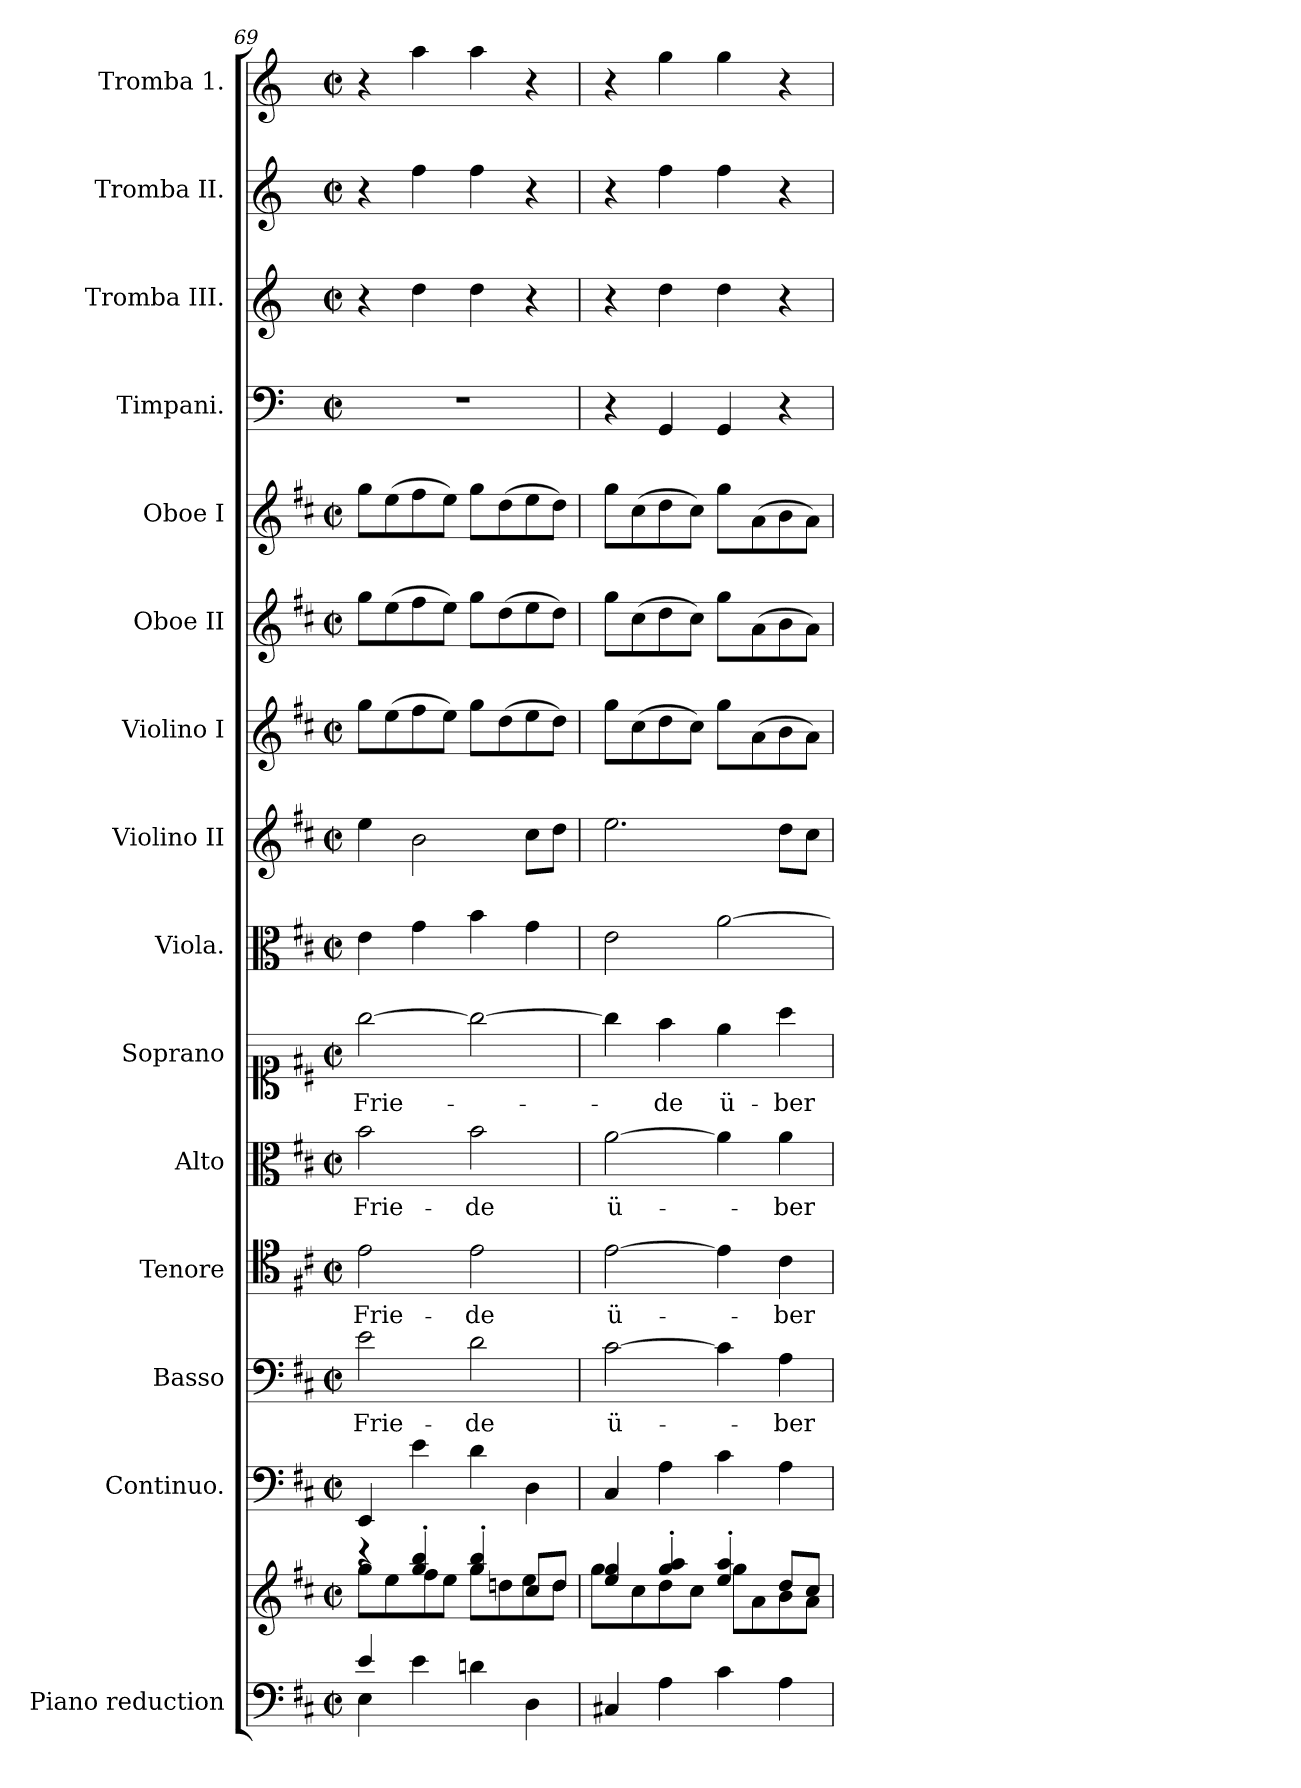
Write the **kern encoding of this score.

**kern	**kern	**kern	**kern	**text	**kern	**text	**kern	**text	**kern	**text	**kern	**kern	**kern	**kern	**kern	**kern	**kern	**kern	**kern
*part15	*part15	*part14	*part13	*part13	*part12	*part12	*part11	*part11	*part10	*part10	*part9	*part8	*part7	*part6	*part5	*part4	*part3	*part2	*part1
*staff16	*staff15	*staff14	*staff13	*staff13	*staff12	*staff12	*staff11	*staff11	*staff10	*staff10	*staff9	*staff8	*staff7	*staff6	*staff5	*staff4	*staff3	*staff2	*staff1
*I"Piano reduction	*	*I"Continuo.	*I"Basso	*	*I"Tenore	*	*I"Alto	*	*I"Soprano	*	*I"Viola.	*I"Violino II	*I"Violino I	*I"Oboe II	*I"Oboe I	*I"Timpani.	*I"Tromba III.	*I"Tromba II.	*I"Tromba 1.
*I'Pno	*	*	*	*	*	*	*	*	*	*	*I'Vla	*	*I'Vln	*I'Ob	*I'Ob	*I'Timp	*	*	*
*clefF4	*clefG2	*clefF4	*clefF4	*	*clefC4	*	*clefC3	*	*clefC1	*	*clefC3	*clefG2	*clefG2	*clefG2	*clefG2	*clefF4	*clefG2	*clefG2	*clefG2
*	*	*	*	*	*	*	*	*	*	*	*	*	*	*	*	*ITrd-1c-2	*ITrd-1c-2	*ITrd-1c-2	*ITrd-1c-2
*k[f#c#]	*k[f#c#]	*k[f#c#]	*k[f#c#]	*	*k[f#c#]	*	*k[f#c#]	*	*k[f#c#]	*	*k[f#c#]	*k[f#c#]	*k[f#c#]	*k[f#c#]	*k[f#c#]	*k[f#c#]	*k[f#c#]	*k[f#c#]	*k[f#c#]
*M2/2	*M2/2	*M2/2	*M2/2	*	*M2/2	*	*M2/2	*	*M2/2	*	*M2/2	*M2/2	*M2/2	*M2/2	*M2/2	*M2/2	*M2/2	*M2/2	*M2/2
*met(c|)	*met(c|)	*met(c|)	*met(c|)	*	*met(c|)	*	*met(c|)	*	*met(c|)	*	*met(c|)	*met(c|)	*met(c|)	*met(c|)	*met(c|)	*met(c|)	*met(c|)	*met(c|)	*met(c|)
=69	=69	=69	=69	=69	=69	=69	=69	=69	=69	=69	=69	=69	=69	=69	=69	=69	=69	=69	=69
*^	*^	*	*	*	*	*	*	*	*	*	*	*	*	*	*	*	*	*	*
!	!	!	!	!	!	!LO:LY:b	!	!LO:LY:b	!	!LO:LY:b	!	!LO:LY:b	!	!	!	!	!	!	!	!	!
4e/	4E\	4rccc	8gg\L	4EE/	2e\	Frie-	2e\	Frie-	2b\	-Frie-	[2gg\	Frie-	4e\	4ee\	8gg\L	8gg\L	8gg\L	1r	4r	4r	4r
.	.	.	8ee\	.	.	.	.	.	.	.	.	.	.	.	(>8ee\	(>8ee\	(>8ee\	.	.	.	.
4ryy	4e\	4gg/' 4bb/'	8ff#\	4e\	.	.	.	.	.	.	.	.	4g\	2b\	8ff#\	8ff#\	8ff#\	.	4ee\	4gg\	4bb\
.	.	.	8ee\J	.	.	.	.	.	.	.	.	.	.	.	8ee\J)	8ee\J)	8ee\J)	.	.	.	.
!	!	!	!	!	!	!LO:LY:b	!	!LO:LY:b	!	!LO:LY:b	!	!	!	!	!	!	!	!	!	!	!
2ryy	4dn\	4gg/' 4bb/'	8gg\L	4d\	2d\	-de	2e\	-de	2b\	-de	2gg\_	.	4b\	.	8gg\L	8gg\L	8gg\L	.	4ee\	4gg\	4bb\
.	.	.	8ddn\	.	.	.	.	.	.	.	.	.	.	.	(>8dd\	(>8dd\	(>8dd\	.	.	.	.
.	4D\	8cc#/L	8ee\	4D\	.	.	.	.	.	.	.	.	4g\	8cc#\L	8ee\	8ee\	8ee\	.	4r	4r	4r
.	.	8dd/J	8dd\J	.	.	.	.	.	.	.	.	.	.	8dd\J	8dd\J)	8dd\J)	8dd\J)	.	.	.	.
*v	*v	*	*	*	*	*	*	*	*	*	*	*	*	*	*	*	*	*	*	*	*
=70	=70	=70	=70	=70	=70	=70	=70	=70	=70	=70	=70	=70	=70	=70	=70	=70	=70	=70	=70	=70
!	!	!	!	!	!LO:LY:b	!	!LO:LY:b	!	!LO:LY:b	!	!	!	!	!	!	!	!	!	!	!
4C#X/	4ee/ 4gg/	8gg\L	4C#/	[2c#\	ü-	[2e\	ü-	[2a\	ü-	4gg\]	.	2e\	2.ee\	8gg\L	8gg\L	8gg\L	4r	4r	4r	4r
.	.	8cc#\	.	.	.	.	.	.	.	.	.	.	.	(>8cc#\	(>8cc#\	(>8cc#\	.	.	.	.
!	!	!	!	!	!	!	!	!	!	!	!LO:LY:b	!	!	!	!	!	!	!	!	!
4A\	4gg/' 4aa/'	8dd\	4A\	.	.	.	.	.	.	4ff#\	de	.	.	8dd\	8dd\	8dd\	4AA/	4ee\	4gg\	4aa\
.	.	8cc#\J	.	.	.	.	.	.	.	.	.	.	.	8cc#\J)	8cc#\J)	8cc#\J)	.	.	.	.
!	!	!	!	!	!	!	!	!	!	!	!LO:LY:b	!	!	!	!	!	!	!	!	!
4c#\	4ee/' 4aa/'	8gg\L	4c#\	4c#\]	.	4e\]	.	4a\]	.	4ee\	ü-	[2a\	.	8gg\L	8gg\L	8gg\L	4AA/	4ee\	4gg\	4aa\
.	.	8a\	.	.	.	.	.	.	.	.	.	.	.	(>8a\	(>8a\	(>8a\	.	.	.	.
!	!	!	!	!	!LO:LY:b	!	!LO:LY:b	!	!LO:LY:b	!	!LO:LY:b	!	!	!	!	!	!	!	!	!
4A\	8dd/L	8b\	4A\	4A\	-ber	4c#\	-ber	4a\	-ber	4aa\	-ber	.	8dd\L	8b\	8b\	8b\	4r	4r	4r	4r
.	8cc#/J	8a\J	.	.	.	.	.	.	.	.	.	.	8cc#\J	8a\J)	8a\J)	8a\J)	.	.	.	.
*	*v	*v	*	*	*	*	*	*	*	*	*	*	*	*	*	*	*	*	*	*
=	=	=	=	=	=	=	=	=	=	=	=	=	=	=	=	=	=	=	=
*-	*-	*-	*-	*-	*-	*-	*-	*-	*-	*-	*-	*-	*-	*-	*-	*-	*-	*-	*-
